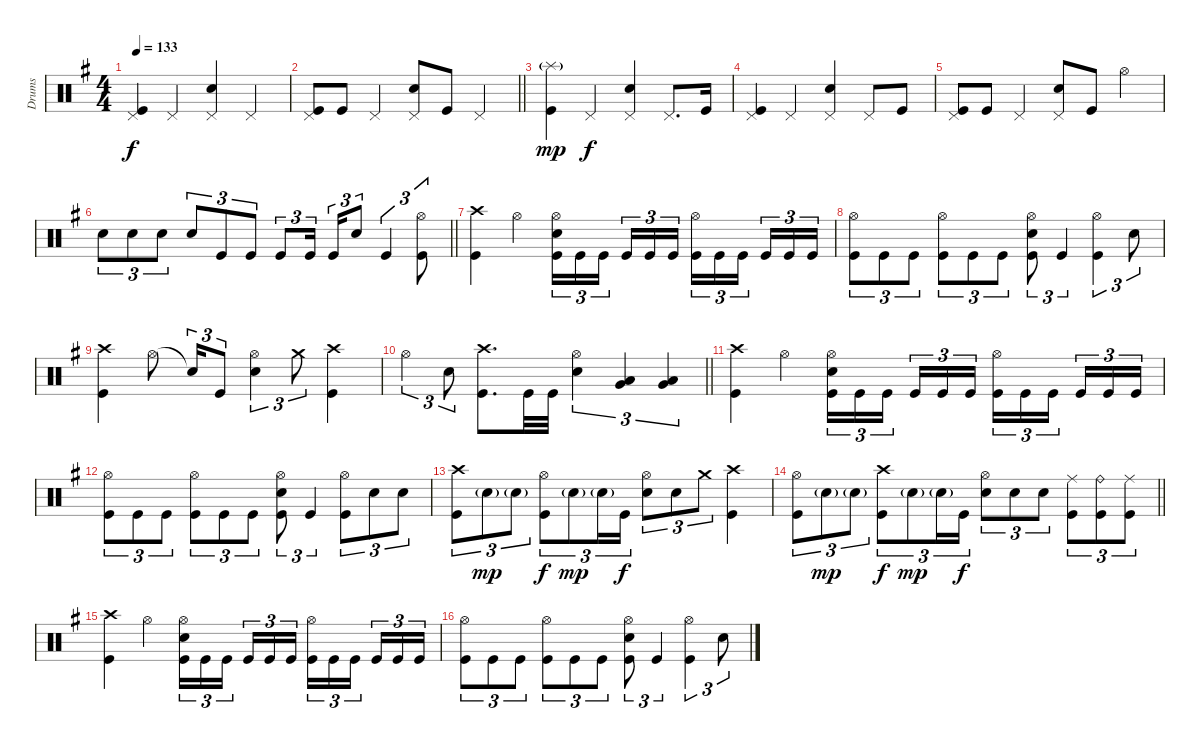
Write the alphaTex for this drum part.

\track ("Drums" "Drums") {instrument percussion}
\staff
\articulation defaults
\ts (4 4)
\tempo 133
\clef neutral
\ks eminor
("Pedal Hi-Hat (hit)" "Kick (hit)").4{dy f} "Pedal Hi-Hat (hit)".4 ("Pedal Hi-Hat (hit)" "Electric Snare (hit)").4 "Pedal Hi-Hat (hit)".4 |
\barLineRight lightlight
("Pedal Hi-Hat (hit)" "Kick (hit)").8 "Kick (hit)".8 "Pedal Hi-Hat (hit)".4 ("Pedal Hi-Hat (hit)" "Electric Snare (hit)").8 "Kick (hit)".8 "Pedal Hi-Hat (hit)".4 |
("Splash (hit)"{g} "Kick (hit)").4{dy mp} "Pedal Hi-Hat (hit)".4{dy f} ("Pedal Hi-Hat (hit)" "Electric Snare (hit)").4 "Pedal Hi-Hat (hit)".8{d} "Kick (hit)".16 |
("Pedal Hi-Hat (hit)" "Kick (hit)").4 "Pedal Hi-Hat (hit)".4 ("Pedal Hi-Hat (hit)" "Electric Snare (hit)").4 "Pedal Hi-Hat (hit)".8 "Kick (hit)".8 |
("Pedal Hi-Hat (hit)" "Kick (hit)").8 "Kick (hit)".8 "Pedal Hi-Hat (hit)".4 ("Pedal Hi-Hat (hit)" "Electric Snare (hit)").8 "Kick (hit)".8 "Hi-Hat (open)".4 |
\barLineRight lightlight "Electric Snare (hit)".8{tu (3 2)} "Electric Snare (hit)".8{tu (3 2)} "Electric Snare (hit)".8{tu (3 2)} "Electric Snare (hit)".8{tu (3 2)} "Kick (hit)".8{tu (3 2)} "Kick (hit)".8{tu (3 2)} "Kick (hit)".8{tu (3 2)} "Kick (hit)".16{tu (3 2) beam splitsecondary} "Kick (hit)".16{tu (3 2)} "Electric Snare (hit)".8{tu (3 2)} "Kick (hit)".4{tu (3 2)}
("Hi-Hat (open)" "Kick (hit)").8{tu (3 2)} |
\section ("" "")
("Crash high (hit)" "Kick (hit)").4 "Hi-Hat (open)".4 ("Hi-Hat (open)" "Electric Snare (hit)" "Kick (hit)").16{tu (3 2)} "Kick (hit)".16{tu (3 2)} "Kick (hit)".16{tu (3 2) beam splitsecondary} "Kick (hit)".16{tu (3 2)} "Kick (hit)".16{tu (3 2)} "Kick (hit)".16{tu (3 2)} ("Hi-Hat (open)" "Kick (hit)").16{tu (3 2)} "Kick (hit)".16{tu (3 2)} "Kick (hit)".16{tu (3 2) beam splitsecondary} "Kick (hit)".16{tu (3 2)} "Kick (hit)".16{tu (3 2)} "Kick (hit)".16{tu (3 2)} |
("Hi-Hat (open)" "Kick (hit)").8{tu (3 2)} "Kick (hit)".8{tu (3 2)} "Kick (hit)".8{tu (3 2)} ("Hi-Hat (open)" "Kick (hit)").8{tu (3 2)} "Kick (hit)".8{tu (3 2)} "Kick (hit)".8{tu (3 2)} ("Hi-Hat (open)" "Electric Snare (hit)" "Kick (hit)").8{tu (3 2)} "Kick (hit)".4{tu (3 2)} ("Hi-Hat (open)" "Kick (hit)").4{tu (3 2)} "Electric Snare (hit)".8{tu (3 2)} |
("Crash high (hit)" "Kick (hit)").4 "Hi-Hat (open)".8 "Snare (hit)"{t}.16{tu (3 2)} "Kick (hit)".8{tu (3 2)} ("Hi-Hat (open)" "Electric Snare (hit)").4{tu (3 2)} "Crash medium (hit)".8{tu (3 2)} ("Crash high (hit)" "Kick (hit)").4 |
\barLineRight lightlight "Hi-Hat (open)".4{tu (3 2)} "Electric Snare (hit)".8{tu (3 2)}
("Crash high (hit)" "Kick (hit)").8{d} "Kick (hit)".32 "Kick (hit)".32 ("Hi-Hat (open)" "Electric Snare (hit)").4{tu (3 2)} ("Low Tom (hit)" "Very Low Tom (hit)").4{tu (3 2)} ("Very Low Tom (hit)" "Low Floor Tom (hit)").4{tu (3 2)} |
("Crash high (hit)" "Kick (hit)").4 "Hi-Hat (open)".4 ("Hi-Hat (open)" "Electric Snare (hit)" "Kick (hit)").16{tu (3 2)} "Kick (hit)".16{tu (3 2)} "Kick (hit)".16{tu (3 2) beam splitsecondary} "Kick (hit)".16{tu (3 2)} "Kick (hit)".16{tu (3 2)} "Kick (hit)".16{tu (3 2)} ("Hi-Hat (open)" "Kick (hit)").16{tu (3 2)} "Kick (hit)".16{tu (3 2)} "Kick (hit)".16{tu (3 2) beam splitsecondary} "Kick (hit)".16{tu (3 2)} "Kick (hit)".16{tu (3 2)} "Kick (hit)".16{tu (3 2)} |
("Hi-Hat (open)" "Kick (hit)").8{tu (3 2)} "Kick (hit)".8{tu (3 2)} "Kick (hit)".8{tu (3 2)} ("Hi-Hat (open)" "Kick (hit)").8{tu (3 2)} "Kick (hit)".8{tu (3 2)} "Kick (hit)".8{tu (3 2)} ("Hi-Hat (open)" "Electric Snare (hit)" "Kick (hit)").8{tu (3 2)} "Kick (hit)".4{tu (3 2)} ("Hi-Hat (open)" "Kick (hit)").8{tu (3 2)} "Electric Snare (hit)".8{tu (3 2)} "Electric Snare (hit)".8{tu (3 2)} |
("Crash high (hit)" "Kick (hit)").8{tu (3 2)} "Electric Snare (hit)"{g}.8{tu (3 2) dy mp} "Electric Snare (hit)"{g}.8{tu (3 2)} ("Hi-Hat (open)" "Kick (hit)").8{tu (3 2) dy f} "Electric Snare (hit)"{g}.8{tu (3 2) dy mp} "Electric Snare (hit)"{g}.16{tu (3 2)} "Kick (hit)".16{tu (3 2) dy f} ("Hi-Hat (open)" "Electric Snare (hit)").8{tu (3 2)} "Electric Snare (hit)".8{tu (3 2)} "Crash medium (hit)".8{tu (3 2)} ("Crash high (hit)" "Kick (hit)").4 |
\barLineRight lightlight
("Hi-Hat (open)" "Kick (hit)").8{tu (3 2)} "Electric Snare (hit)"{g}.8{tu (3 2) dy mp} "Electric Snare (hit)"{g}.8{tu (3 2)} ("Crash high (hit)" "Kick (hit)").8{tu (3 2) dy f} "Electric Snare (hit)"{g}.8{tu (3 2) dy mp} "Electric Snare (hit)"{g}.16{tu (3 2)} "Kick (hit)".16{tu (3 2) dy f} ("Hi-Hat (open)" "Electric Snare (hit)").8{tu (3 2)} "Electric Snare (hit)".8{tu (3 2)} "Electric Snare (hit)".8{tu (3 2)} ("Ride (middle)" "Kick (hit)").8{tu (3 2)} ("Ride (bell)" "Kick (hit)").8{tu (3 2)} ("Ride (middle)" "Kick (hit)").8{tu (3 2)} |
("Crash high (hit)" "Kick (hit)").4 "Hi-Hat (open)".4 ("Hi-Hat (open)" "Electric Snare (hit)" "Kick (hit)").16{tu (3 2)} "Kick (hit)".16{tu (3 2)} "Kick (hit)".16{tu (3 2) beam splitsecondary} "Kick (hit)".16{tu (3 2)} "Kick (hit)".16{tu (3 2)} "Kick (hit)".16{tu (3 2)} ("Hi-Hat (open)" "Kick (hit)").16{tu (3 2)} "Kick (hit)".16{tu (3 2)} "Kick (hit)".16{tu (3 2) beam splitsecondary} "Kick (hit)".16{tu (3 2)} "Kick (hit)".16{tu (3 2)} "Kick (hit)".16{tu (3 2)} |
("Hi-Hat (open)" "Kick (hit)").8{tu (3 2)} "Kick (hit)".8{tu (3 2)} "Kick (hit)".8{tu (3 2)} ("Hi-Hat (open)" "Kick (hit)").8{tu (3 2)} "Kick (hit)".8{tu (3 2)} "Kick (hit)".8{tu (3 2)} ("Hi-Hat (open)" "Electric Snare (hit)" "Kick (hit)").8{tu (3 2)} "Kick (hit)".4{tu (3 2)} ("Hi-Hat (open)" "Kick (hit)").4{tu (3 2)} "Electric Snare (hit)".8{tu (3 2)}
